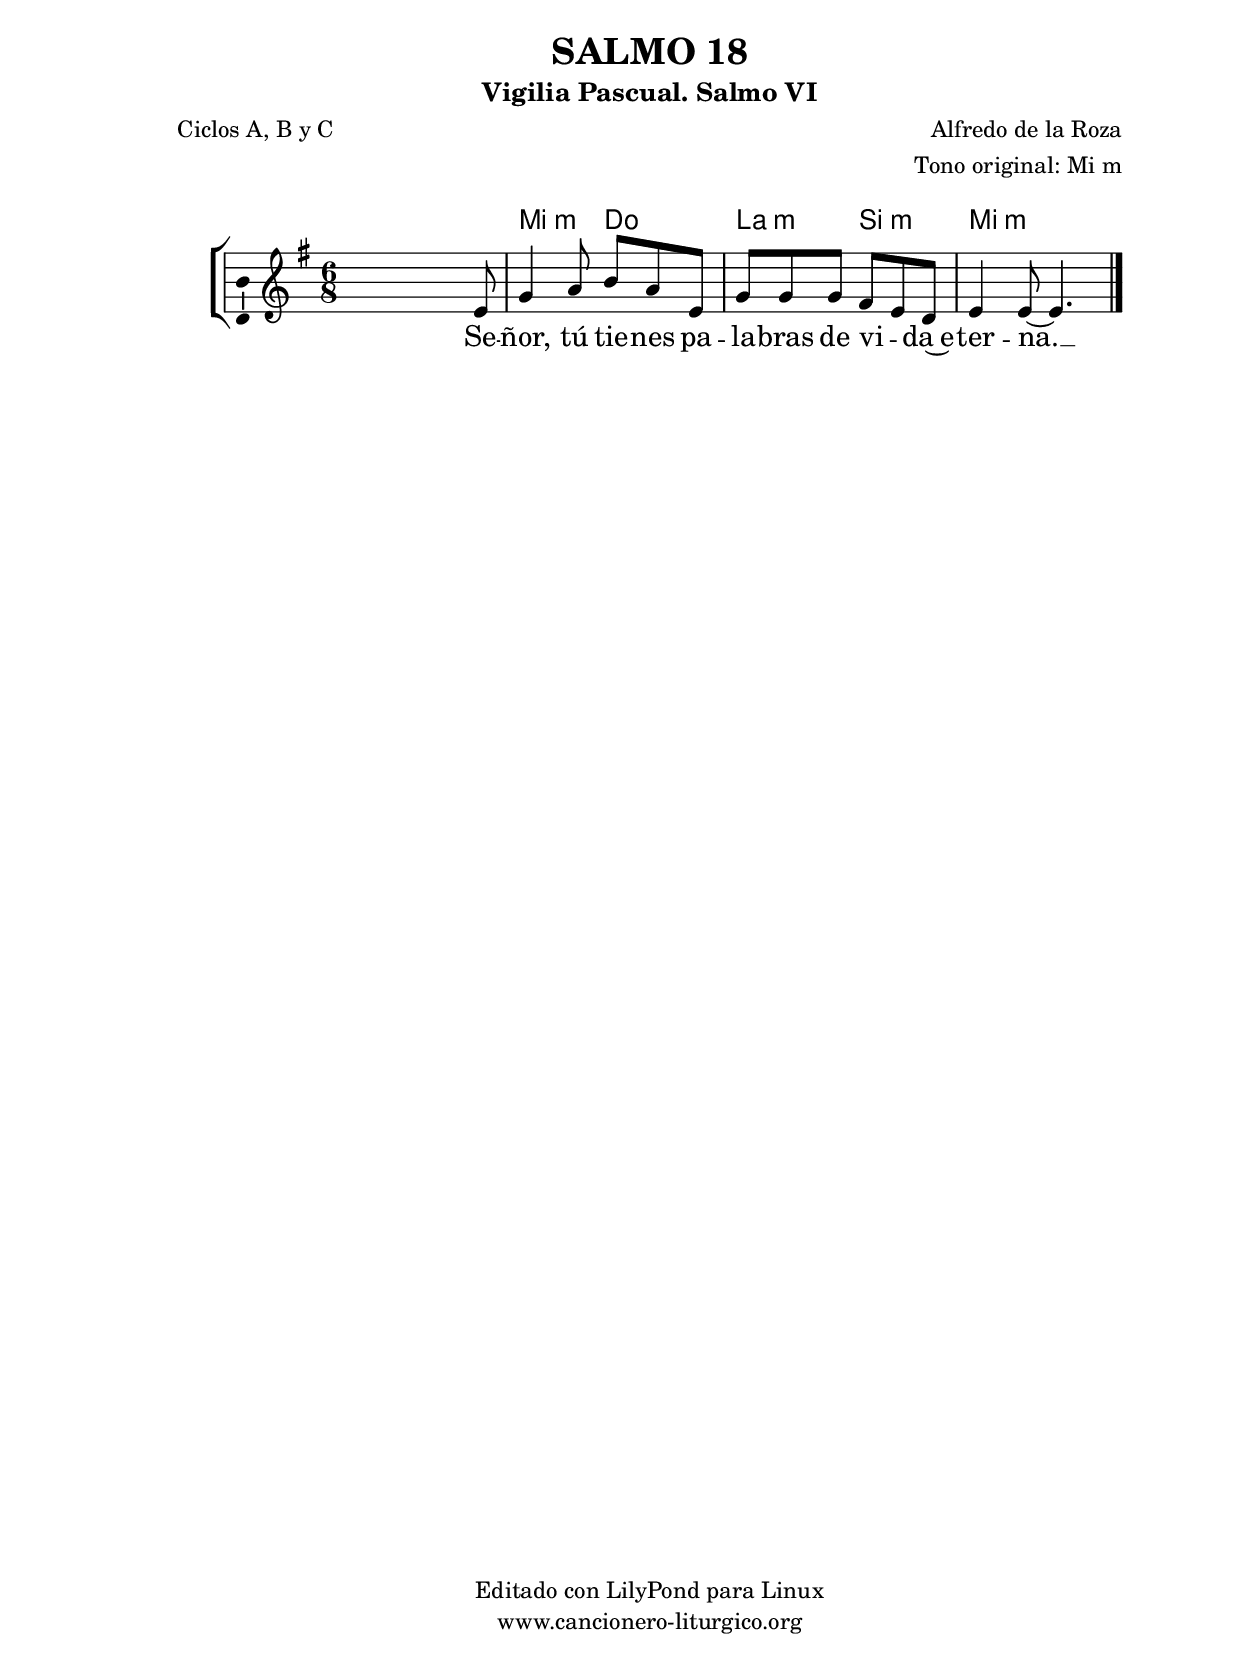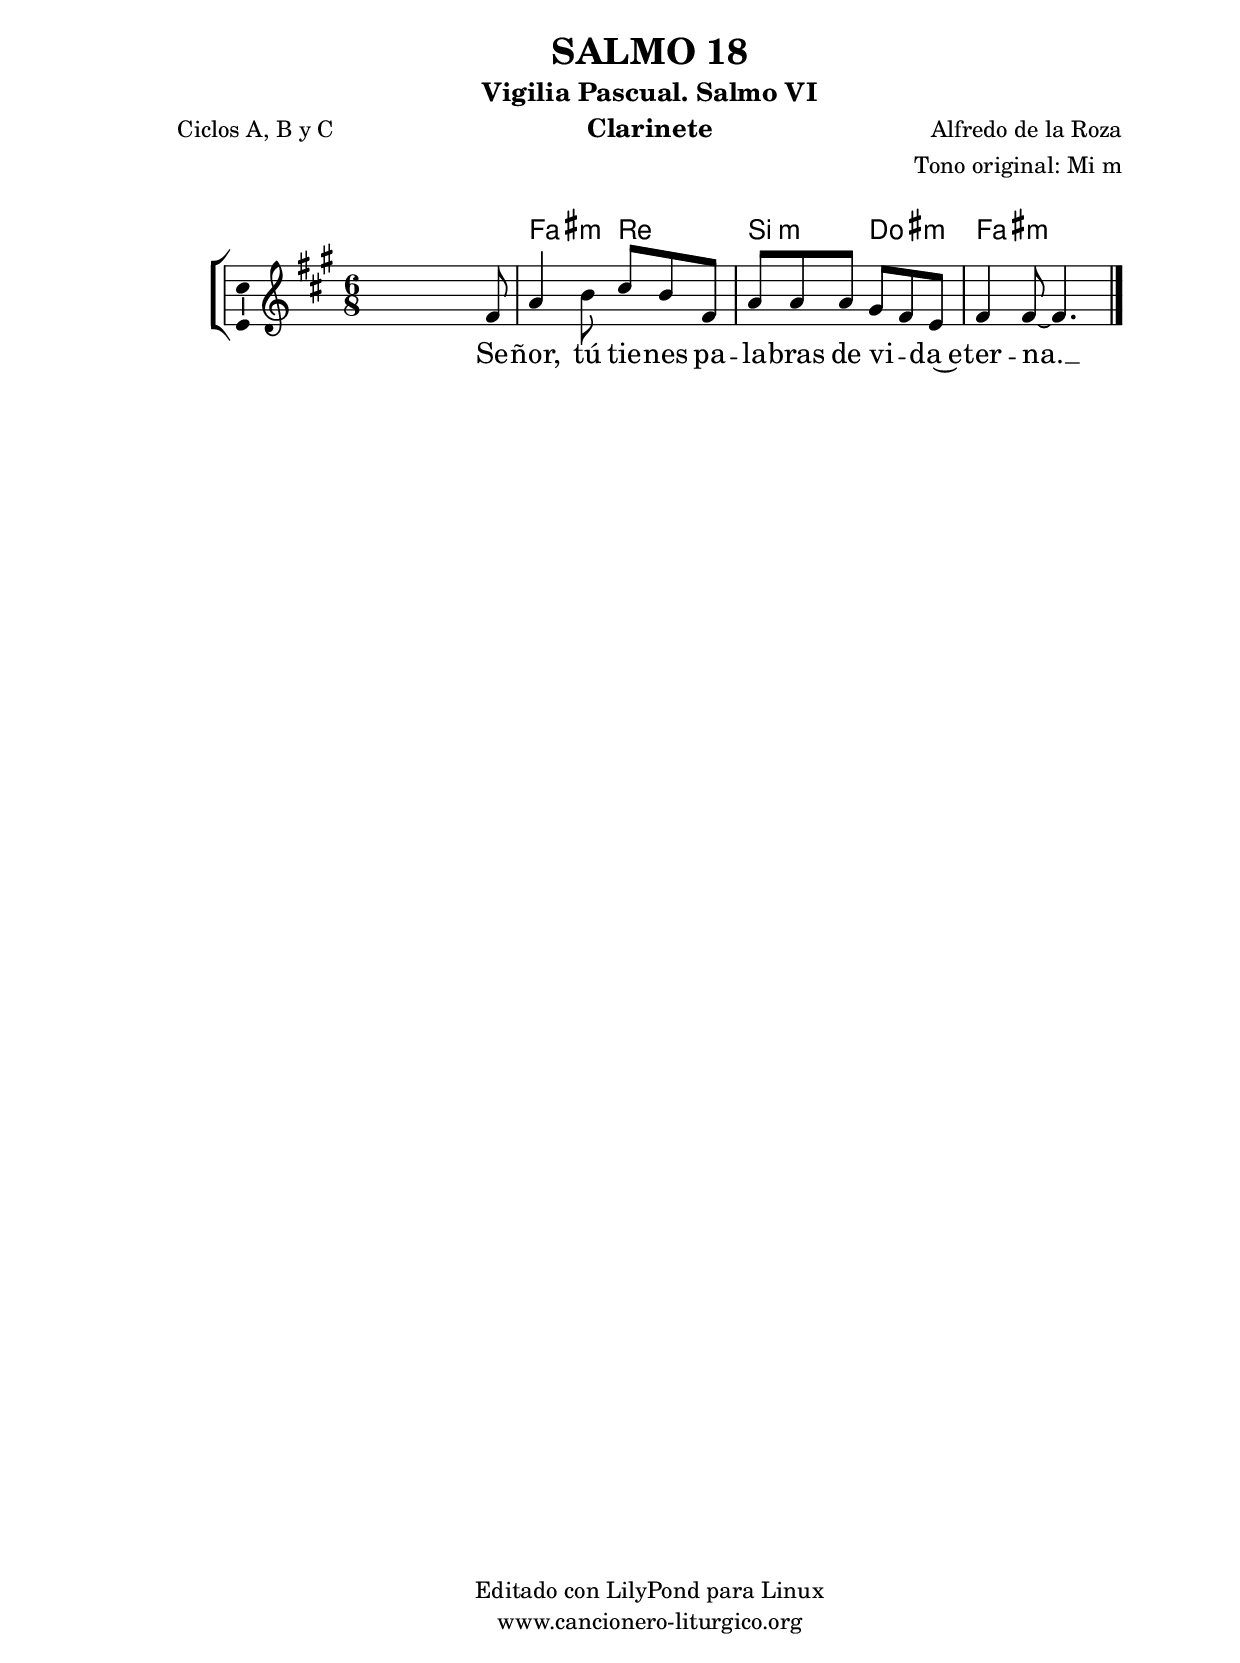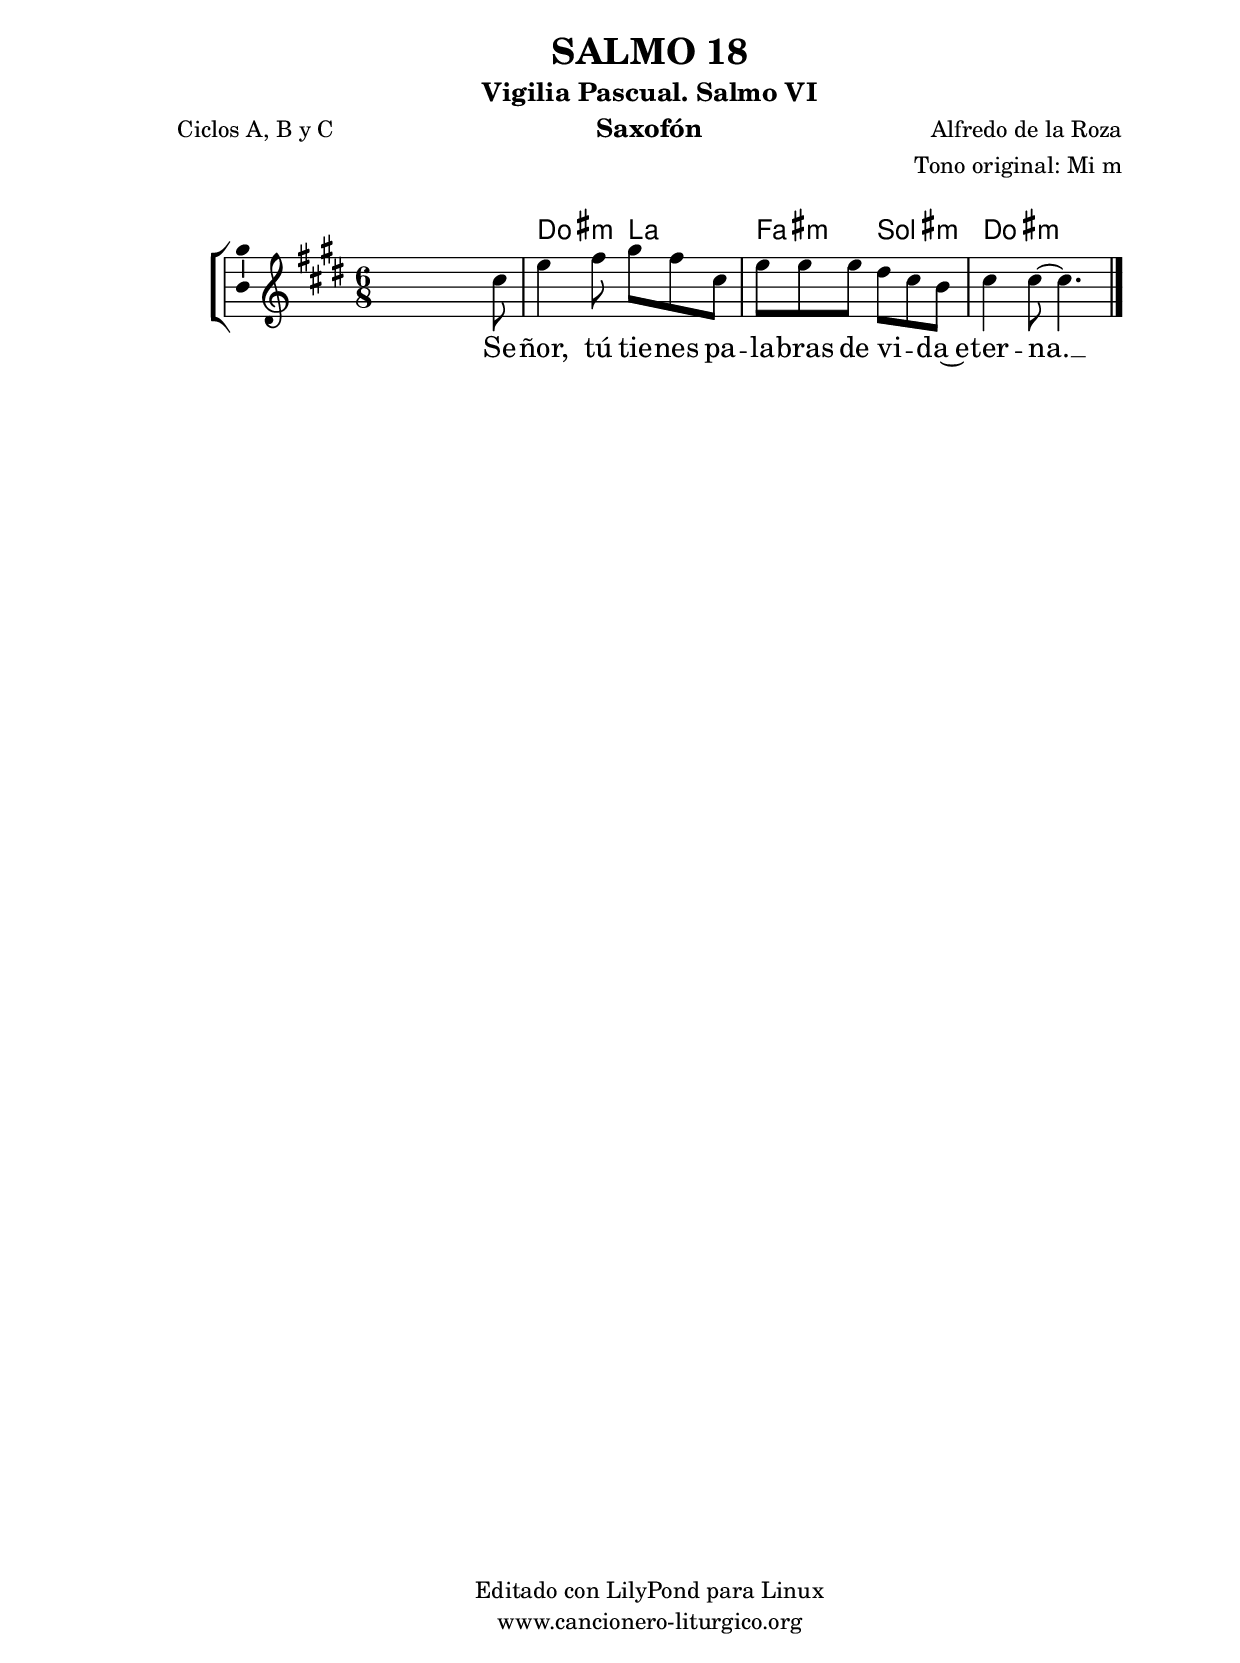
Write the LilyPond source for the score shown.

%
%para convertir .midi en .wav:
%timidity filename.midi -Ow -o finename.wav
%
%
%Para convertir de .wav a .mp3:
%lame -h -m j filename.wav
%
%
%para escuchar el midi:
%timidity nombrefichero.midi
%


%versión de lilypond para la que se ha escrito esta partitura:
\version "2.16.0"

	%Tamaño papel
	#(set-default-paper-size "a4")
	%Tamaño partitura
	#(set-global-staff-size 20)
	%No responde al pulsar sobre una nota
	#(ly:set-option 'point-and-click #f)

%parámetros del encabezamiento:
\header {
	title = "SALMO 18"
	subtitle = "Vigilia Pascual. Salmo VI"
	composer = "Alfredo de la Roza"
	poet = "Ciclos A, B y C"
	meter = ""
	arranger = "Tono original: Mi m"
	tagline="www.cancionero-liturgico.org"
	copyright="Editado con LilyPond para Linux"
	}

%parámetros asociados al papel:
\paper  {
	oddHeaderMarkup = \markup {\fill-line { \on-the-fly #not-first-page \fromproperty #'header:title \on-the-fly #not-first-page \fromproperty #'header:composer }}
	evenHeaderMarkup = \markup {\fill-line { \fromproperty #'header:composer \fromproperty #'header:title }}
	#(set-paper-size "a4")
	print-page-number = ##f
	first-page-number = 1
	print-first-page-number = ##f
%	head-separation = 3.0 \cm
	top-margin = 2.0 \cm
	bottom-margin = 0.5\cm
%%%	bottom-margin = -1.0\cm
	left-margin = 3.0 \cm
	line-width = 16.0 \cm 
	indent = 8\mm
	interscoreline = 2.\mm
	between-system-space = 15\mm
%	para que las partituras no llenen la hoja:
	ragged-bottom = ##t
%	idem para la última hoja:
	ragged-last-bottom = ##f
%	para que las partituras llenen el ancho del papel:
	ragged-last = ##f
	after-title-space = 2.5 \cm
%page-count=1
%system-count=8

	%Flexible Vertical Spacing
%	markup-markup-spacing =
%	#'((basic-distance . 15) (minimum-distance . 15) (padding . 3))
	markup-system-spacing =
	#'((basic-distance . 15) (minimum-distance . 15) (padding . 3))
	system-system-spacing =
	#'((basic-distance . 15) (minimum-distance . 15) (padding . 3))
	score-system-spacing =
	#'((basic-distance . 15) (minimum-distance . 15) (padding . 5))
%	top-system-spacing = % header
%	#'((basic-distance . 8) (minimum-distance . 0) (padding . 3))
%	top-markup-spacing =
%	#'((basic-distance . 20) (minimum-distance . 20) (padding . 3))
	last-bottom-spacing = % footer
	#'((basic-distance . 5) (minimum-distance . 5) (padding . 3))
%	score-markup-spacing =
%	#'((basic-distance . 16) (minimum-distance . 13) (padding . 3))

	}


%parámetros que afectan a toda la partitura:
global =  {
	%clave de sol (G):
	\clef G
	%armadura:
%	\transpose c a
	\key e \minor
	\tempo 4=80
	\set Score.tempoHideNote = ##t
	}


acordes = {
	\italianChords
	\chordmode {
%	\transpose c a
{

s2.
e4.:m c a:m b:m e2.:m

	}
	}
}

melodia = 
%\transpose c a
{
	\relative c'{
	\time 6/8

s4. s4 e8
g4 a8 b a e
g8 g g fis e d
e4 e8~e4.

	\bar "|."
	}
	}


texto = \lyricmode {
Se -- ñor, tú tie -- nes pa -- la -- bras de vi -- _ da~e -- ter -- na. __
	}


acordesStaff = \context ChordNames = acordesStaff <<
	\set chordChanges = ##t
	\acordes
	>>


vozStaff = \context Voice = vozStaff
\with {\consists "Ambitus_engraver"}
<<
%	\set Staff.instrumentName = ""
%	\set Staff.shortInstrumentName = ""
%	\set Staff.midiInstrument = #"clarinet"
%	\set Staff.midiInstrument = #"cello"
%	\set Staff.midiInstrument = #"flute"
	\set Staff.midiInstrument = #"electric guitar (jazz)"
%	\set Staff.midiInstrument = #"english horn"
%	\set Staff.midiInstrument = #"violin"
%	\set Staff.midiInstrument = #"glockenspiel"
	\set Staff.midiMinimumVolume = #0.7
	\set Staff.midiMaximumVolume = #0.9
	\global
	\melodia
	>>


textoStaff = \context Lyrics = textoStaff <<
	\lyricsto vozStaff \texto
	>>

\book {
	\score {
		\context ChoirStaff {
			\override StaffGroup.SystemStartBracket #'collapse-height = #1
			\override Score.SystemStartBar #'collapse-height = #1
			<<
			\acordesStaff
			\vozStaff
			\textoStaff
			>>
			}
		\layout {
	    		\context {
				\Lyrics
				\override LyricText #'font-size = #2
				}
	   		 \context {
				\Score
				%fontSize = #3
				\override StaffSymbol #'staff-space = #(magstep +3)
				%\override Beam #'thickness = #0.55
				%\override SpacingSpanner #'spacing-increment = #1.0
				%\override Slur #'height-limit = #1.5
				}
			}
		}
	\score {
		\unfoldRepeats
		\context ChoirStaff {
			<<
			\acordesStaff
			\vozStaff
			>>
			}
		\midi {
	  		\context {
	  			\Score
				tempoWholesPerMinute = #(ly:make-moment 70 4)
				}
			}
		}
	}

%Partitura para clarinete
#(define output-suffix "C")
\book {
	\header{
		instrument = "Clarinete"
		}
	\score {
		\context ChoirStaff {
			\override StaffGroup.SystemStartBracket #'collapse-height = #1
			\override Score.SystemStartBar #'collapse-height = #1
\transpose c d
			<<
			\acordesStaff
			\vozStaff
			\textoStaff
			>>
			}
		\layout {
	    		\context {
				\Lyrics
				\override LyricText #'font-size = #2
				}
	   		 \context {
				\Score
				%fontSize = #3
				\override StaffSymbol #'staff-space = #(magstep +3)
				%\override Beam #'thickness = #0.55
				%\override SpacingSpanner #'spacing-increment = #1.0
				%\override Slur #'height-limit = #1.5
				}
			}
		}
	}

%Partitura para saxofón
#(define output-suffix "S")
\book {
	\header{
		instrument = "Saxofón"
		}
	\score {
		\context ChoirStaff {
			\override StaffGroup.SystemStartBracket #'collapse-height = #1
			\override Score.SystemStartBar #'collapse-height = #1
\transpose c a
			<<
			\acordesStaff
			\vozStaff
			\textoStaff
			>>
			}
		\layout {
	    		\context {
				\Lyrics
				\override LyricText #'font-size = #2
				}
	   		 \context {
				\Score
				%fontSize = #3
				\override StaffSymbol #'staff-space = #(magstep +3)
				%\override Beam #'thickness = #0.55
				%\override SpacingSpanner #'spacing-increment = #1.0
				%\override Slur #'height-limit = #1.5
				}
			}
		}
	}

